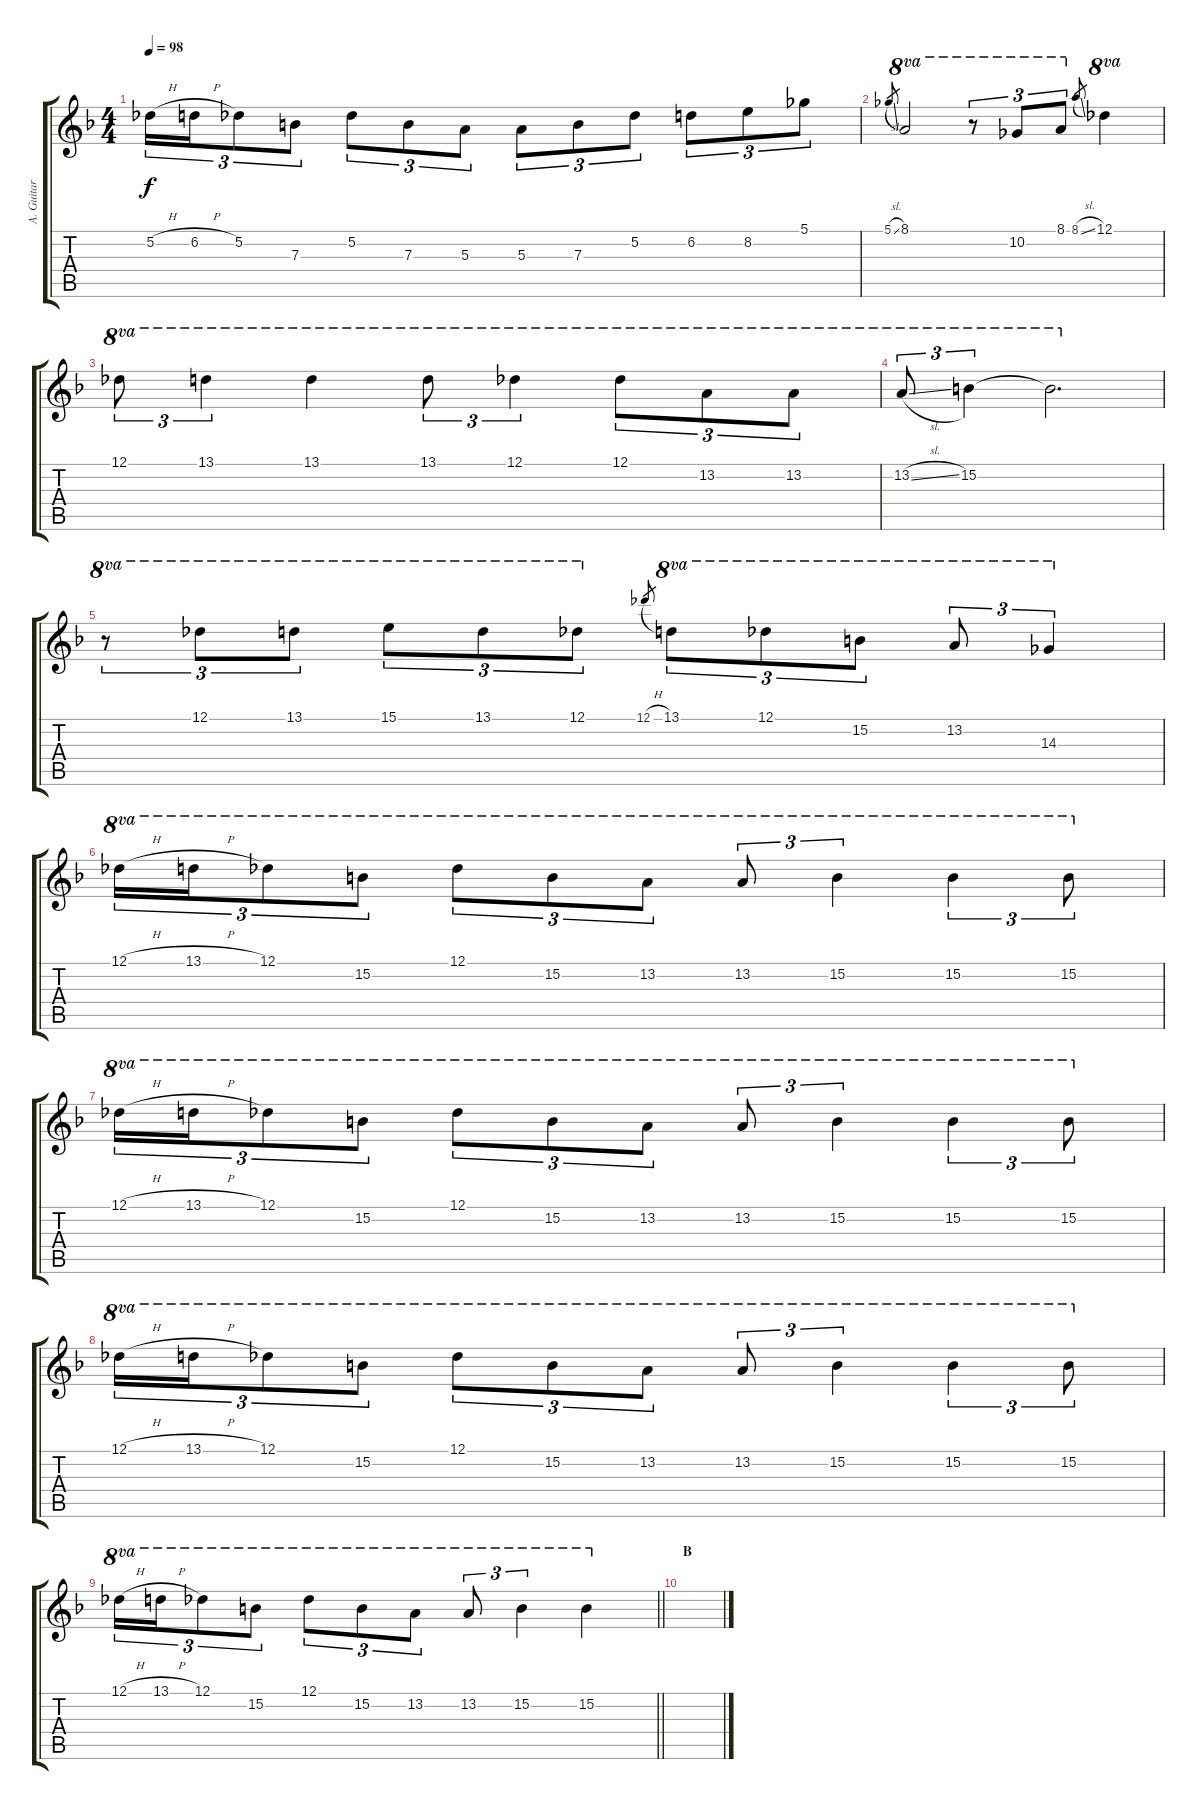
\track ("A. Guitar I - Uruha" "A. Guitar ") {instrument acousticguitarsteel}
\staff {score tabs}
\tuning (Db4 Ab3 E3 B2 Gb2 B1) {hide}
\ts (4 4)
\tempo 98
\clef g2
\ks f
5.2{h}.16{tu (3 2) dy f} 6.2{h}.16{tu (3 2)} 5.2.8{tu (3 2)} 7.3.8{tu (3 2)} 5.2.8{tu (3 2)} 7.3.8{tu (3 2)} 5.3.8{tu (3 2)} 5.3.8{tu (3 2)} 7.3.8{tu (3 2)} 5.2.8{tu (3 2)} 6.2.8{tu (3 2)} 8.2.8{tu (3 2)} 5.1.8{tu (3 2)} |
5.1{sl}.8{gr} 8.1.2{ot 8va} r.8{tu (3 2) ot 8va} 10.2.8{tu (3 2) ot 8va} 8.1.8{tu (3 2) ot 8va} 8.1{sl}.8{gr} 12.1.4{ot 8va} |
12.1.8{tu (3 2) ot 8va} 13.1.4{tu (3 2) ot 8va} 13.1.4{ot 8va} 13.1.8{tu (3 2) ot 8va} 12.1.4{tu (3 2) ot 8va} 12.1.8{tu (3 2) ot 8va} 13.2.8{tu (3 2) ot 8va} 13.2.8{tu (3 2) ot 8va} |
13.2{sl}.8{tu (3 2) ot 8va} 15.2.4{tu (3 2) ot 8va} 15.2{t}.2{d ot 8va} |
r.8{tu (3 2) ot 8va} 12.1.8{tu (3 2) ot 8va} 13.1.8{tu (3 2) ot 8va} 15.1.8{tu (3 2) ot 8va} 13.1.8{tu (3 2) ot 8va} 12.1.8{tu (3 2) ot 8va} 12.1{h}.8{gr} 13.1.8{tu (3 2) ot 8va} 12.1.8{tu (3 2) ot 8va} 15.2.8{tu (3 2) ot 8va} 13.2.8{tu (3 2) ot 8va} 14.3.4{tu (3 2) ot 8va} |
12.1{h}.16{tu (3 2) ot 8va} 13.1{h}.16{tu (3 2) ot 8va} 12.1.8{tu (3 2) ot 8va} 15.2.8{tu (3 2) ot 8va} 12.1.8{tu (3 2) ot 8va} 15.2.8{tu (3 2) ot 8va} 13.2.8{tu (3 2) ot 8va} 13.2.8{tu (3 2) ot 8va} 15.2.4{tu (3 2) ot 8va} 15.2.4{tu (3 2) ot 8va} 15.2.8{tu (3 2) ot 8va} |
12.1{h}.16{tu (3 2) ot 8va} 13.1{h}.16{tu (3 2) ot 8va} 12.1.8{tu (3 2) ot 8va} 15.2.8{tu (3 2) ot 8va} 12.1.8{tu (3 2) ot 8va} 15.2.8{tu (3 2) ot 8va} 13.2.8{tu (3 2) ot 8va} 13.2.8{tu (3 2) ot 8va} 15.2.4{tu (3 2) ot 8va} 15.2.4{tu (3 2) ot 8va} 15.2.8{tu (3 2) ot 8va} |
12.1{h}.16{tu (3 2) ot 8va} 13.1{h}.16{tu (3 2) ot 8va} 12.1.8{tu (3 2) ot 8va} 15.2.8{tu (3 2) ot 8va} 12.1.8{tu (3 2) ot 8va} 15.2.8{tu (3 2) ot 8va} 13.2.8{tu (3 2) ot 8va} 13.2.8{tu (3 2) ot 8va} 15.2.4{tu (3 2) ot 8va} 15.2.4{tu (3 2) ot 8va} 15.2.8{tu (3 2) ot 8va} |
\barLineRight lightlight
12.1{h}.16{tu (3 2) ot 8va} 13.1{h}.16{tu (3 2) ot 8va} 12.1.8{tu (3 2) ot 8va} 15.2.8{tu (3 2) ot 8va} 12.1.8{tu (3 2) ot 8va} 15.2.8{tu (3 2) ot 8va} 13.2.8{tu (3 2) ot 8va} 13.2.8{tu (3 2) ot 8va} 15.2.4{tu (3 2) ot 8va} 15.2.4{ot 8va} |
\section ("" "B")
